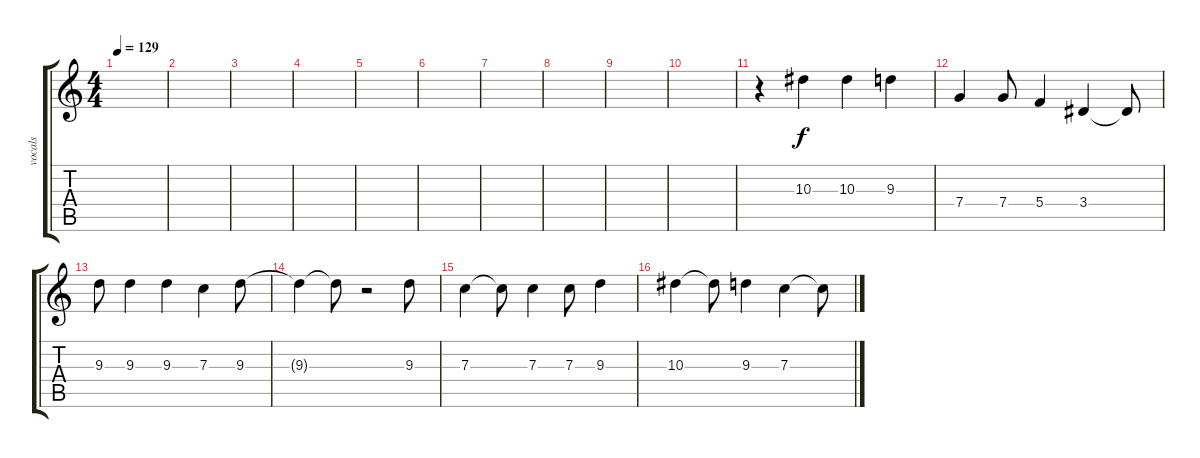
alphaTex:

\track ("vocals" "vocals") {instrument distortionguitar}
\staff {score tabs}
\tuning (D4 A3 F3 C3 G2 D2) {hide}
\ts (4 4)
\tempo 129
\clef g2
\ks c
|
|
|
|
|
|
|
|
|
|
r.4 10.3.4 10.3.4 9.3.4 |
7.4.4 7.4.8 5.4.4 3.4.4 3.4{t}.8 |
9.3.8 9.3.4 9.3.4 7.3.4 9.3.8 |
9.3{t}.4 9.3{t}.8 r.2 9.3.8 |
7.3.4 7.3{t}.8 7.3.4 7.3.8 9.3.4 |
10.3.4 10.3{t}.8 9.3.4 7.3.4 7.3{t}.8
